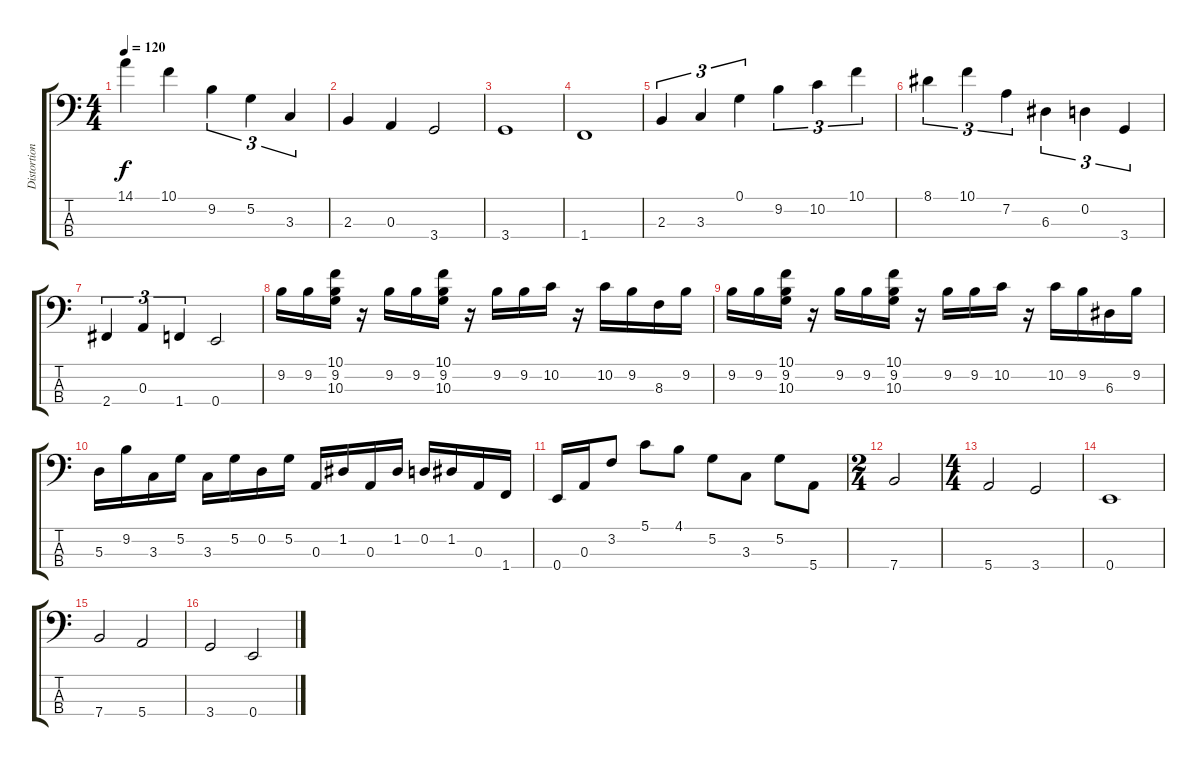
\track ("Distortion Bass" "Distortion") {instrument distortionguitar}
\staff {score tabs}
\tuning (G2 D2 A1 E1) {hide}
\ts (4 4)
\tempo 120
\clef f4
\ks c
14.1{t}.4{dy f} 10.1.4 9.2.4{tu (3 2)} 5.2.4{tu (3 2)} 3.3.4{tu (3 2)} |
2.3.4 0.3.4 3.4.2 |
3.4.1 |
1.4.1 |
2.3.4{tu (3 2)} 3.3.4{tu (3 2)} 0.1.4{tu (3 2)} 9.2.4{tu (3 2)} 10.2.4{tu (3 2)} 10.1.4{tu (3 2)} |
8.1.4{tu (3 2)} 10.1.4{tu (3 2)} 7.2.4{tu (3 2)} 6.3.4{tu (3 2)} 0.2.4{tu (3 2)} 3.4.4{tu (3 2)} |
2.4.4{tu (3 2)} 0.3.4{tu (3 2)} 1.4.4{tu (3 2)} 0.4.2 |
9.2.16 9.2.16 (10.1 9.2 10.3).16 r.16 9.2.16 9.2.16 (10.1 9.2 10.3).16 r.16 9.2.16 9.2.16 10.2.16 r.16 10.2.16 9.2.16 8.3.16 9.2.16 |
9.2.16 9.2.16 (10.1 9.2 10.3).16 r.16 9.2.16 9.2.16 (10.1 9.2 10.3).16 r.16 9.2.16 9.2.16 10.2.16 r.16 10.2.16 9.2.16 6.3.16 9.2.16 |
5.3.16 9.2.16 3.3.16 5.2.16 3.3.16 5.2.16 0.2.16 5.2.16 0.3.16 1.2.16 0.3.16 1.2.16 0.2.16 1.2.16 0.3.16 1.4.16 |
0.4.16 0.3.16 3.2.8 5.1.8 4.1.8 5.2.8 3.3.8 5.2.8 5.4.8 |
\ts (2 4)
7.4.2 |
\ts (4 4)
5.4.2 3.4.2 |
0.4.1 |
7.4.2 5.4.2 |
3.4.2 0.4.2
